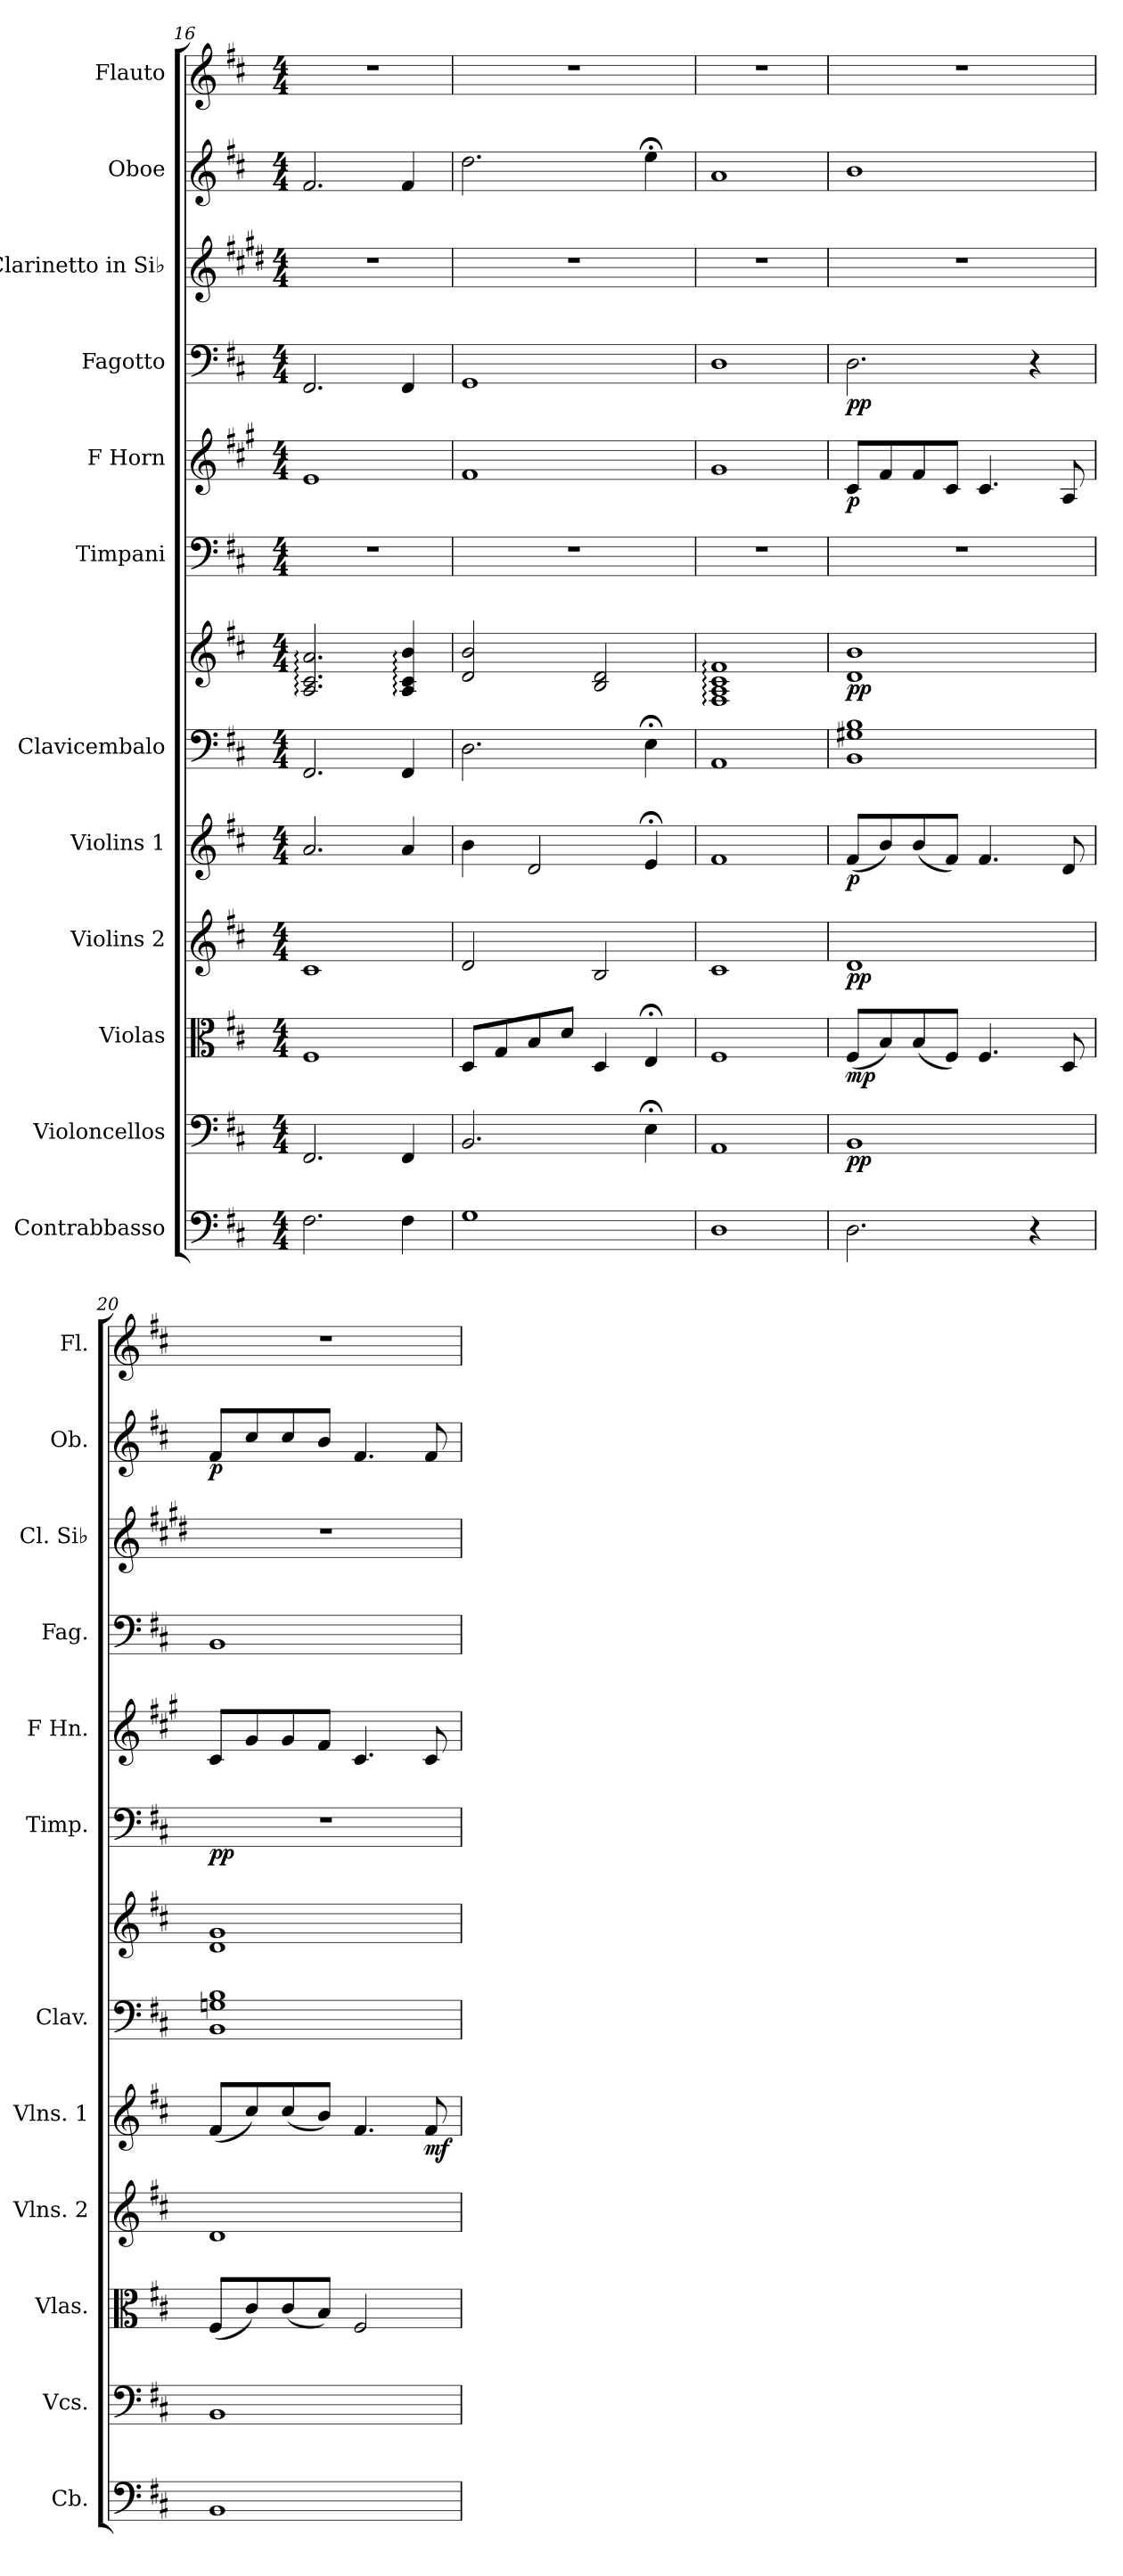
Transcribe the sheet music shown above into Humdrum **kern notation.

**kern	**kern	**dynam	**kern	**dynam	**kern	**dynam	**kern	**dynam	**kern	**kern	**dynam	**kern	**dynam	**kern	**dynam	**kern	**dynam	**kern	**kern	**dynam	**kern
*part12	*part11	*part11	*part10	*part10	*part9	*part9	*part8	*part8	*part7	*part7	*part7	*part6	*part6	*part5	*part5	*part4	*part4	*part3	*part2	*part2	*part1
*staff13	*staff12	*staff12	*staff11	*staff11	*staff10	*staff10	*staff9	*staff9	*staff8	*staff7	*staff7/8	*staff6	*staff6	*staff5	*staff5	*staff4	*staff4	*staff3	*staff2	*staff2	*staff1
*I"Contrabbasso	*I"Violoncellos	*	*I"Violas	*	*I"Violins 2	*	*I"Violins 1	*	*I"Clavicembalo	*	*	*I"Timpani	*	*I"F Horn	*	*I"Fagotto	*	*I"Clarinetto in Si♭	*I"Oboe	*	*I"Flauto
*I'Cb.	*I'Vcs.	*	*I'Vlas.	*	*I'Vlns. 2	*	*I'Vlns. 1	*	*I'Clav.	*	*	*I'Timp.	*	*I'F Hn.	*	*I'Fag.	*	*I'Cl. Si♭	*I'Ob.	*	*I'Fl.
*clefF4	*clefF4	*	*clefC3	*	*clefG2	*	*clefG2	*	*clefF4	*clefG2	*	*clefF4	*	*clefG2	*	*clefF4	*	*clefG2	*clefG2	*	*clefG2
*ITrd7c12	*	*	*	*	*	*	*	*	*	*	*	*	*	*ITrd4c7	*	*	*	*ITrd1c2	*	*	*
*k[f#c#]	*k[f#c#]	*	*k[f#c#]	*	*k[f#c#]	*	*k[f#c#]	*	*k[f#c#]	*k[f#c#]	*	*k[f#c#]	*	*k[f#c#]	*	*k[f#c#]	*	*k[f#c#]	*k[f#c#]	*	*k[f#c#]
*M4/4	*M4/4	*	*M4/4	*	*M4/4	*	*M4/4	*	*M4/4	*M4/4	*	*M4/4	*	*M4/4	*	*M4/4	*	*M4/4	*M4/4	*	*M4/4
=16	=16	=16	=16	=16	=16	=16	=16	=16	=16	=16	=16	=16	=16	=16	=16	=16	=16	=16	=16	=16	=16
2.FF#\	2.FF#/	.	1F#	.	1c#	.	2.a/	.	2.FF#/	2.A/: 2.c#/: 2.a/:	.	1r	.	1A	.	2.FF#/	.	1r	2.f#/	.	1r
4FF#\	4FF#/	.	.	.	.	.	4a/	.	4FF#/	4A/: 4c#/: 4b/:	.	.	.	.	.	4FF#/	.	.	4f#/	.	.
=17	=17	=17	=17	=17	=17	=17	=17	=17	=17	=17	=17	=17	=17	=17	=17	=17	=17	=17	=17	=17	=17
1GG	2.BB/	.	8D/L	.	2d/	.	4b\	.	2.D\	2d/ 2b/	.	1r	.	1B	.	1GG	.	1r	2.dd\	.	1r
.	.	.	8G/	.	.	.	.	.	.	.	.	.	.	.	.	.	.	.	.	.	.
.	.	.	8B/	.	.	.	2d/	.	.	.	.	.	.	.	.	.	.	.	.	.	.
.	.	.	8d/J	.	.	.	.	.	.	.	.	.	.	.	.	.	.	.	.	.	.
.	.	.	4D/	.	2B/	.	.	.	.	2B/ 2d/	.	.	.	.	.	.	.	.	.	.	.
.	4E;<\	.	4E;</	.	.	.	4e;</	.	4E;<\	.	.	.	.	.	.	.	.	.	4ee;<\	.	.
=18	=18	=18	=18	=18	=18	=18	=18	=18	=18	=18	=18	=18	=18	=18	=18	=18	=18	=18	=18	=18	=18
1DD	1AA	.	1F#	.	1c#	.	1f#	.	1AA	1F#: 1A: 1c#: 1f#:	.	1r	.	1c#	.	1D	.	1r	1a	.	1r
!!LO:PB:g=z
=19	=19	=19	=19	=19	=19	=19	=19	=19	=19	=19	=19	=19	=19	=19	=19	=19	=19	=19	=19	=19	=19
!	!	!LO:DY:b	!	!LO:DY:b	!	!LO:DY:b	!	!LO:DY:b	!	!	!LO:DY:b	!	!	!	!LO:DY:b	!	!LO:DY:b	!	!	!	!
2.DD\	1BB	pp	(<8F#/L	mp	1d	pp	(<8f#/L	p	1BB 1G#X 1B	1d 1b	pp	1r	.	8F#/L	p	2.D\	pp	1r	1b	.	1r
.	.	.	8B/)	.	.	.	8b/)	.	.	.	.	.	.	8B/	.	.	.	.	.	.	.
.	.	.	(<8B/	.	.	.	(<8b/	.	.	.	.	.	.	8B/	.	.	.	.	.	.	.
.	.	.	8F#/J)	.	.	.	8f#/J)	.	.	.	.	.	.	8F#/J	.	.	.	.	.	.	.
.	.	.	4.F#/	.	.	.	4.f#/	.	.	.	.	.	.	4.F#/	.	.	.	.	.	.	.
4r	.	.	.	.	.	.	.	.	.	.	.	.	.	.	.	4r	.	.	.	.	.
.	.	.	8D/	.	.	.	8d/	.	.	.	.	.	.	8D/	.	.	.	.	.	.	.
=20	=20	=20	=20	=20	=20	=20	=20	=20	=20	=20	=20	=20	=20	=20	=20	=20	=20	=20	=20	=20	=20
!	!	!	!	!	!	!	!	!	!	!	!	!	!LO:DY:b	!	!	!	!	!	!	!LO:DY:b	!
1BBB	1BB	.	(<8F#/L	.	1d	.	(<8f#/L	.	1BB 1Gn 1B	1d 1g	.	1r	pp	8F#/L	.	1BB	.	1r	8f#/L	p	1r
.	.	.	8c#/)	.	.	.	8cc#/)	.	.	.	.	.	.	8c#/	.	.	.	.	8cc#/	.	.
.	.	.	(<8c#/	.	.	.	(<8cc#/	.	.	.	.	.	.	8c#/	.	.	.	.	8cc#/	.	.
.	.	.	8B/J)	.	.	.	8b/J)	.	.	.	.	.	.	8B/J	.	.	.	.	8b/J	.	.
.	.	.	2F#/	.	.	.	4.f#/	.	.	.	.	.	.	4.F#/	.	.	.	.	4.f#/	.	.
!	!	!	!	!	!	!	!	!LO:DY:b	!	!	!	!	!	!	!	!	!	!	!	!	!
.	.	.	.	.	.	.	8f#/	mf	.	.	.	.	.	8F#/	.	.	.	.	8f#/	.	.
=	=	=	=	=	=	=	=	=	=	=	=	=	=	=	=	=	=	=	=	=	=
*-	*-	*-	*-	*-	*-	*-	*-	*-	*-	*-	*-	*-	*-	*-	*-	*-	*-	*-	*-	*-	*-
